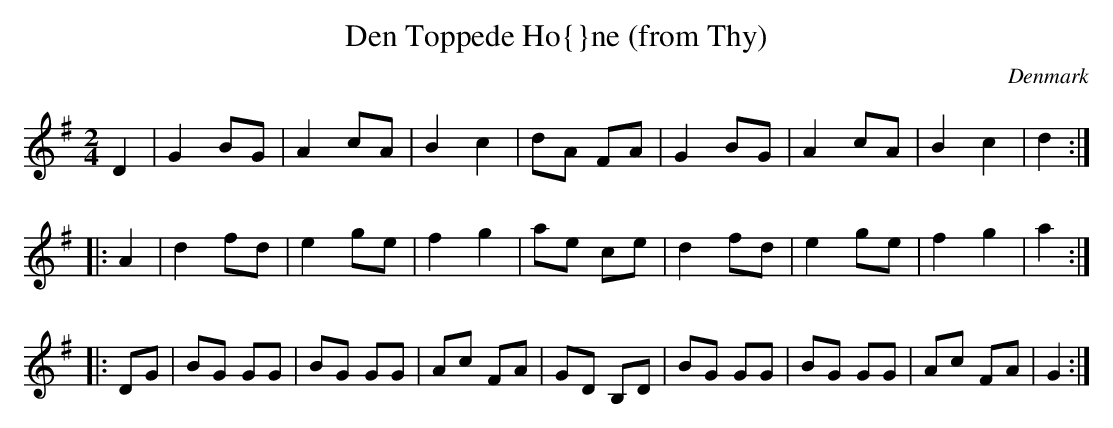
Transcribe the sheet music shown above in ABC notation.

X:1
T:Den Toppede H\o{}ne (from Thy)
O:Denmark
M:2/4
L:1/8
K:G
D2  | G2 BG | A2 cA | B2 c2 | dA FA |\
      G2 BG | A2 cA | B2 c2 | d2 :|*
|:A2| d2 fd | e2 ge | f2 g2 | ae ce |\
      d2 fd | e2 ge | f2 g2 | a2 :|*
|:DG| BG GG | BG GG | Ac FA | GD B,D |\
      BG GG | BG GG | Ac FA | G2 :|**
